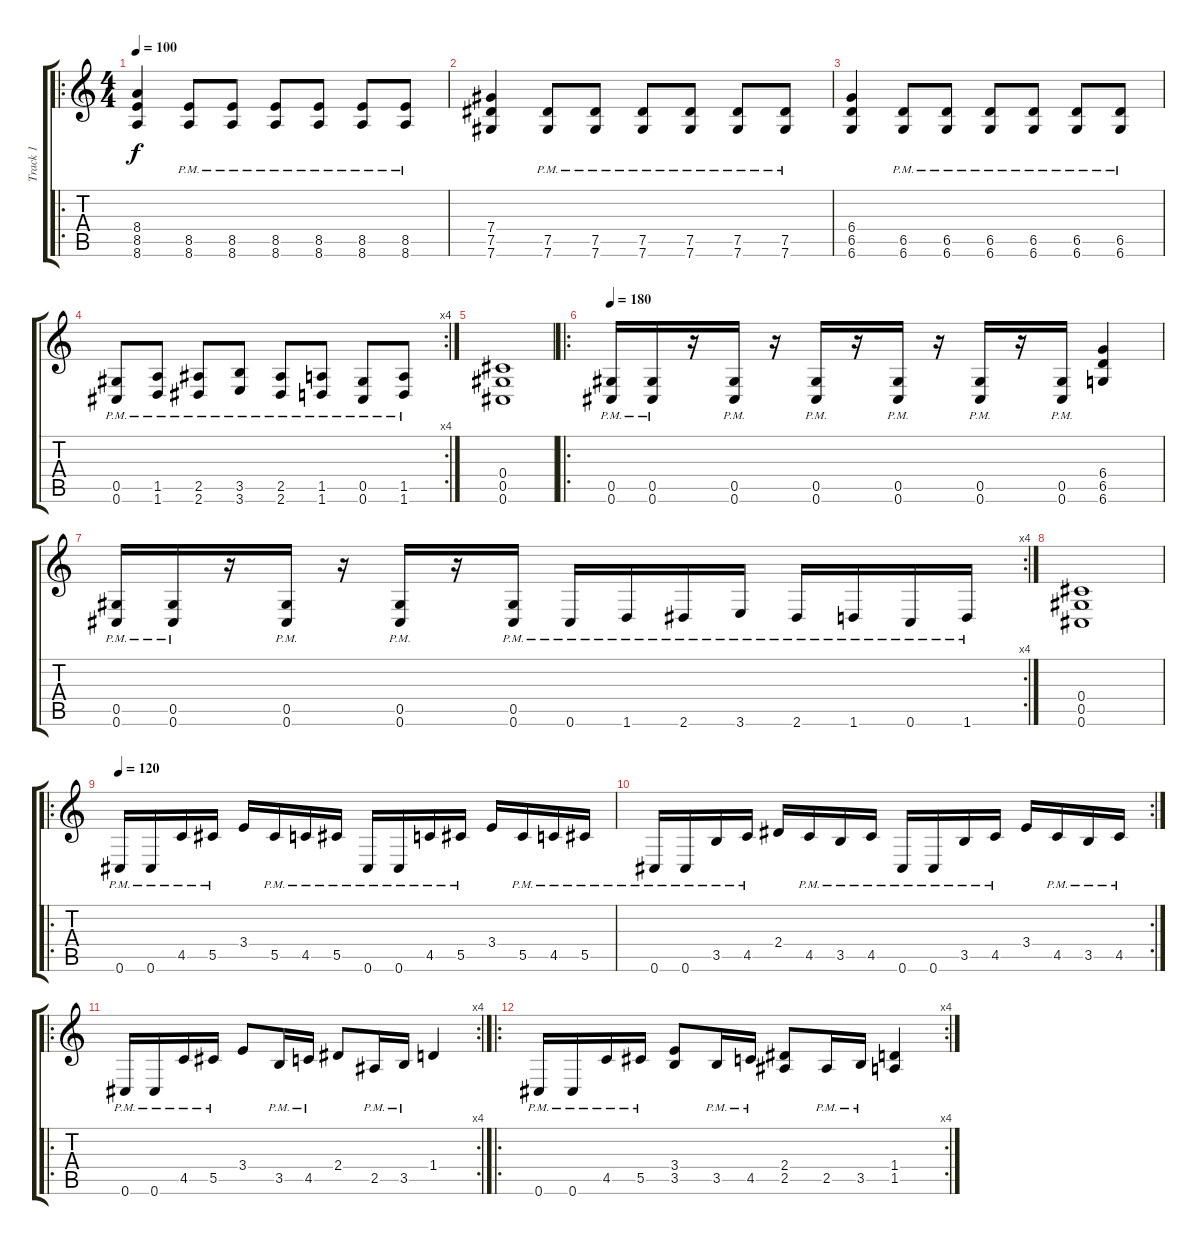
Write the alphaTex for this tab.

\track ("Track 1" "Track 1") {instrument distortionguitar}
\staff {score tabs}
\tuning (Eb4 Bb3 Gb3 Db3 Ab2 Db2) {hide}
\ro
\ts (4 4)
\tempo 100
\clef g2
\ks c
(8.4 8.5 8.6).4{dy f instrument distortionguitar} (8.5{pm} 8.6{pm}).8 (8.5{pm} 8.6{pm}).8 (8.5{pm} 8.6{pm}).8 (8.5{pm} 8.6{pm}).8 (8.5{pm} 8.6{pm}).8 (8.5{pm} 8.6{pm}).8 |
(7.4 7.5 7.6).4 (7.5{pm} 7.6{pm}).8 (7.5{pm} 7.6{pm}).8 (7.5{pm} 7.6{pm}).8 (7.5{pm} 7.6{pm}).8 (7.5{pm} 7.6{pm}).8 (7.5{pm} 7.6{pm}).8 |
(6.4 6.5 6.6).4 (6.5{pm} 6.6{pm}).8 (6.5{pm} 6.6{pm}).8 (6.5{pm} 6.6{pm}).8 (6.5{pm} 6.6{pm}).8 (6.5{pm} 6.6{pm}).8 (6.5{pm} 6.6{pm}).8 |
\rc 4
(0.5{pm} 0.6{pm}).8 (1.5{pm} 1.6{pm}).8 (2.5{pm} 2.6{pm}).8 (3.5{pm} 3.6{pm}).8 (2.5{pm} 2.6{pm}).8 (1.5{pm} 1.6{pm}).8 (0.5{pm} 0.6{pm}).8 (1.5{pm} 1.6{pm}).8 |
(0.4 0.5 0.6).1 |
\ro
\tempo 180
(0.5{pm} 0.6{pm}).16 (0.5{pm} 0.6{pm}).16 r.16 (0.5{pm} 0.6{pm}).16 r.16 (0.5{pm} 0.6{pm}).16 r.16 (0.5{pm} 0.6{pm}).16 r.16 (0.5{pm} 0.6{pm}).16 r.16 (0.5{pm} 0.6{pm}).16 (6.4 6.5 6.6).4 |
\rc 4
(0.5{pm} 0.6{pm}).16 (0.5{pm} 0.6{pm}).16 r.16 (0.5{pm} 0.6{pm}).16 r.16 (0.5{pm} 0.6{pm}).16 r.16 (0.5{pm} 0.6{pm}).16 0.6{pm}.16 1.6{pm}.16 2.6{pm}.16 3.6{pm}.16 2.6{pm}.16 1.6{pm}.16 0.6{pm}.16 1.6{pm}.16 |
(0.4 0.5 0.6).1 |
\ro
\tempo 120
0.6{pm}.16 0.6{pm}.16 4.5{pm}.16 5.5{pm}.16 3.4.16 5.5{pm}.16 4.5{pm}.16 5.5{pm}.16 0.6{pm}.16 0.6{pm}.16 4.5{pm}.16 5.5{pm}.16 3.4.16 5.5{pm}.16 4.5{pm}.16 5.5{pm}.16 |
\rc 2
0.6{pm}.16 0.6{pm}.16 3.5{pm}.16 4.5{pm}.16 2.4.16 4.5{pm}.16 3.5{pm}.16 4.5{pm}.16 0.6{pm}.16 0.6{pm}.16 3.5{pm}.16 4.5{pm}.16 3.4.16 4.5{pm}.16 3.5{pm}.16 4.5{pm}.16 |
\ro
\rc 4
0.6{pm}.16 0.6{pm}.16 4.5{pm}.16 5.5{pm}.16 3.4.8 3.5{pm}.16 4.5{pm}.16 2.4.8 2.5{pm}.16 3.5{pm}.16 1.4.4 |
\ro
\rc 4
0.6{pm}.16 0.6{pm}.16 4.5{pm}.16 5.5{pm}.16 (3.4 3.5).8 3.5{pm}.16 4.5{pm}.16 (2.4 2.5).8 2.5{pm}.16 3.5{pm}.16 (1.4 1.5).4
